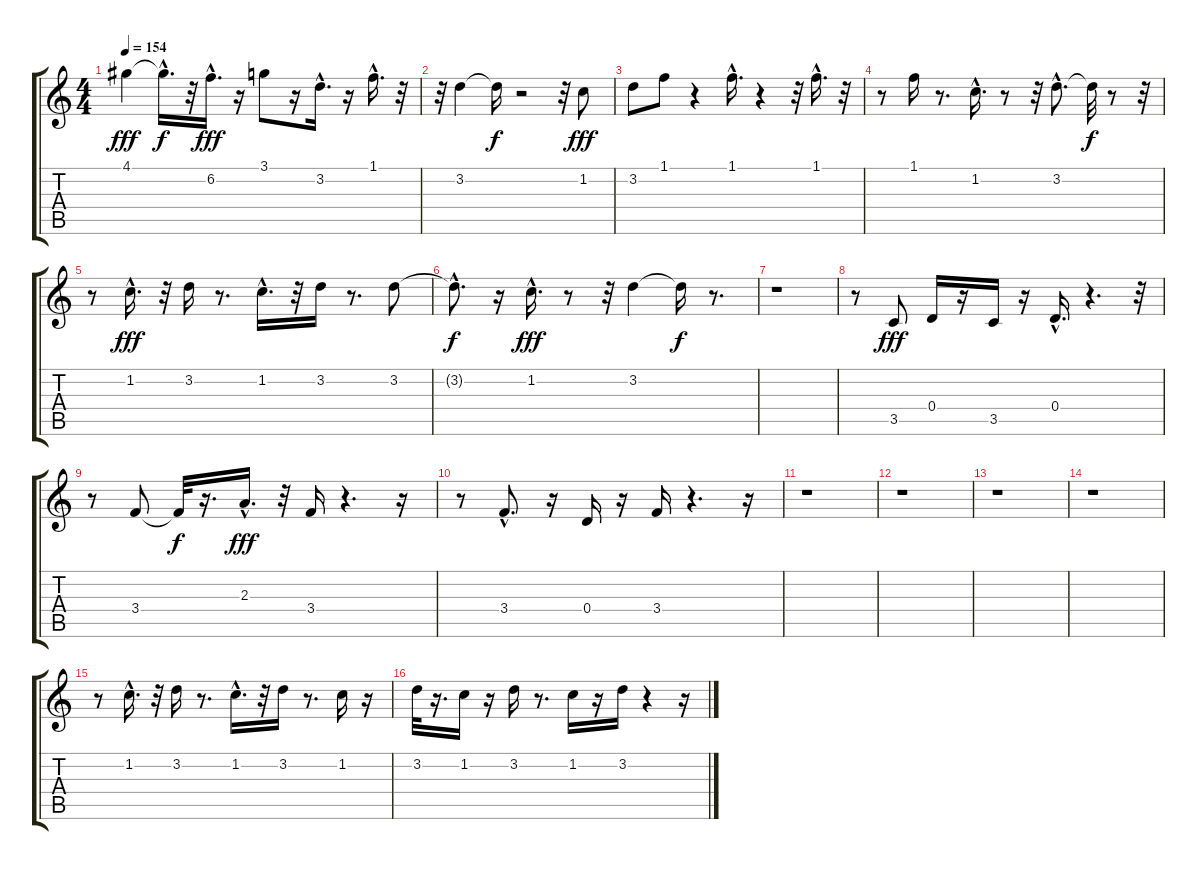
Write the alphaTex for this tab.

\track "" {instrument electricbasspick}
\staff {score tabs}
\tuning (E4 B3 G3 D3 A2 E2) {hide}
\ts (4 4)
\tempo 154
\clef g2
\ks c
4.1.4{dy fff} 4.1{hac t}.16{d dy f} r.32 6.2{hac}.16{d dy fff} r.16 3.1.8 r.16 3.2{hac}.16{d} r.16 1.1{hac}.16{d} r.32 |
r.32 3.2.4 3.2{t}.16{dy f} r.2 r.32 1.2.8{dy fff} |
3.2.8 1.1.8 r.4 1.1{hac}.16{d} r.4 r.32 1.1{hac}.16{d} r.32 |
r.8 1.1.16 r.8{d} 1.2{hac}.16{d} r.8 r.32 3.2{hac}.8{d} 3.2{t}.32{dy f} r.8 r.32 |
r.8 1.2{hac}.16{d dy fff} r.32 3.2.16 r.8{d} 1.2{hac}.16{d} r.32 3.2.16 r.8{d} 3.2.8 |
3.2{hac t}.8{d dy f} r.16 1.2{hac}.16{d dy fff} r.8 r.32 3.2.4 3.2{t}.16{dy f} r.8{d} |
r.1 |
r.8 3.5.8{dy fff} 0.4.16 r.16 3.5.16 r.16 0.4{hac}.16{d} r.4{d} r.32 |
r.8 3.4.8 3.4{t}.32{dy f} r.16{d} 2.3{hac}.16{d dy fff} r.32 3.4.16 r.4{d} r.16 |
r.8 3.4{hac}.8{d} r.16 0.4.16 r.16 3.4.16 r.4{d} r.16 |
r.1 |
r.1 |
r.1 |
r.1 |
r.8 1.2{hac}.16{d} r.32 3.2.16 r.8{d} 1.2{hac}.16{d} r.32 3.2.16 r.8{d} 1.2.16 r.16 |
3.2.32 r.16{d} 1.2.16 r.16 3.2.16 r.8{d} 1.2.16 r.16 3.2.16 r.4 r.16
